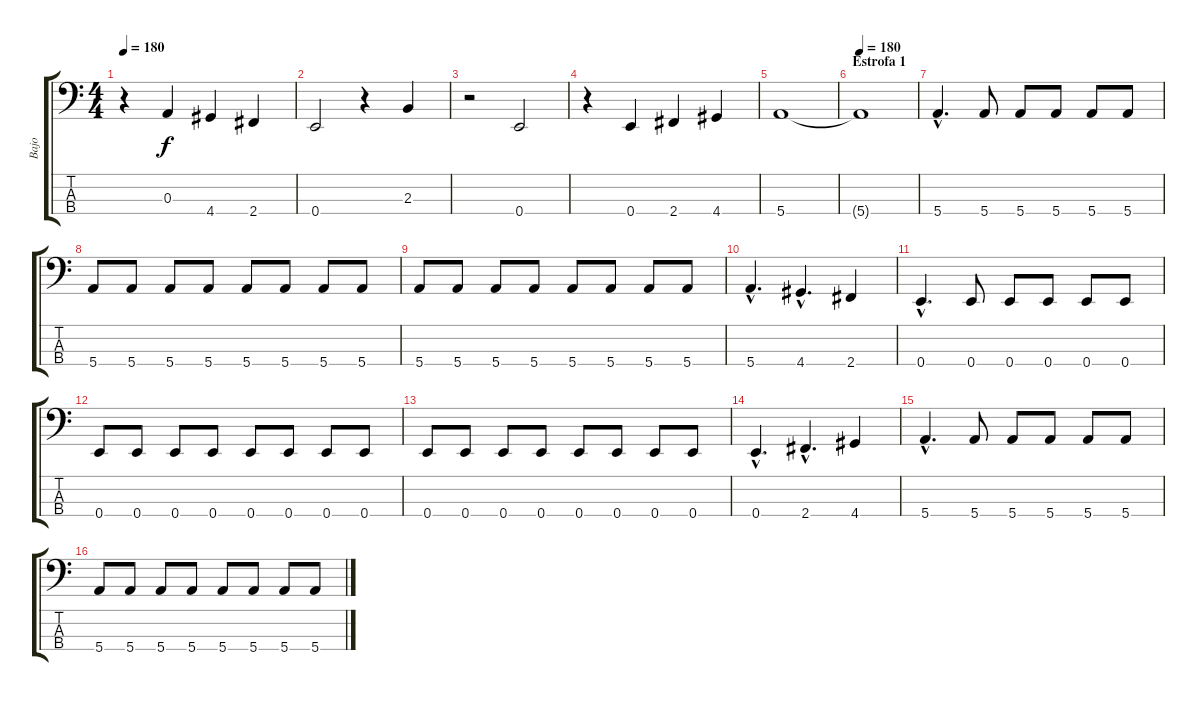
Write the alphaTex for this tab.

\track ("Bajo" "Bajo") {instrument electricbasspick}
\staff {score tabs}
\tuning (G2 D2 A1 E1) {hide}
\ts (4 4)
\tempo 180
\clef f4
\ks c
r.4{dy f} 0.3.4 4.4.4 2.4.4 |
0.4.2 r.4 2.3.4 |
r.2 0.4.2 |
r.4 0.4.4 2.4.4 4.4.4 |
5.4.1 |
\section ("" "Estrofa 1")
\tempo 180
5.4{t}.1 |
5.4{hac}.4{d} 5.4.8 5.4.8 5.4.8 5.4.8 5.4.8 |
5.4.8 5.4.8 5.4.8 5.4.8 5.4.8 5.4.8 5.4.8 5.4.8 |
5.4.8 5.4.8 5.4.8 5.4.8 5.4.8 5.4.8 5.4.8 5.4.8 |
5.4{hac}.4{d} 4.4{hac}.4{d} 2.4.4 |
0.4{hac}.4{d} 0.4.8 0.4.8 0.4.8 0.4.8 0.4.8 |
0.4.8 0.4.8 0.4.8 0.4.8 0.4.8 0.4.8 0.4.8 0.4.8 |
0.4.8 0.4.8 0.4.8 0.4.8 0.4.8 0.4.8 0.4.8 0.4.8 |
0.4{hac}.4{d} 2.4{hac}.4{d} 4.4.4 |
5.4{hac}.4{d} 5.4.8 5.4.8 5.4.8 5.4.8 5.4.8 |
5.4.8 5.4.8 5.4.8 5.4.8 5.4.8 5.4.8 5.4.8 5.4.8
